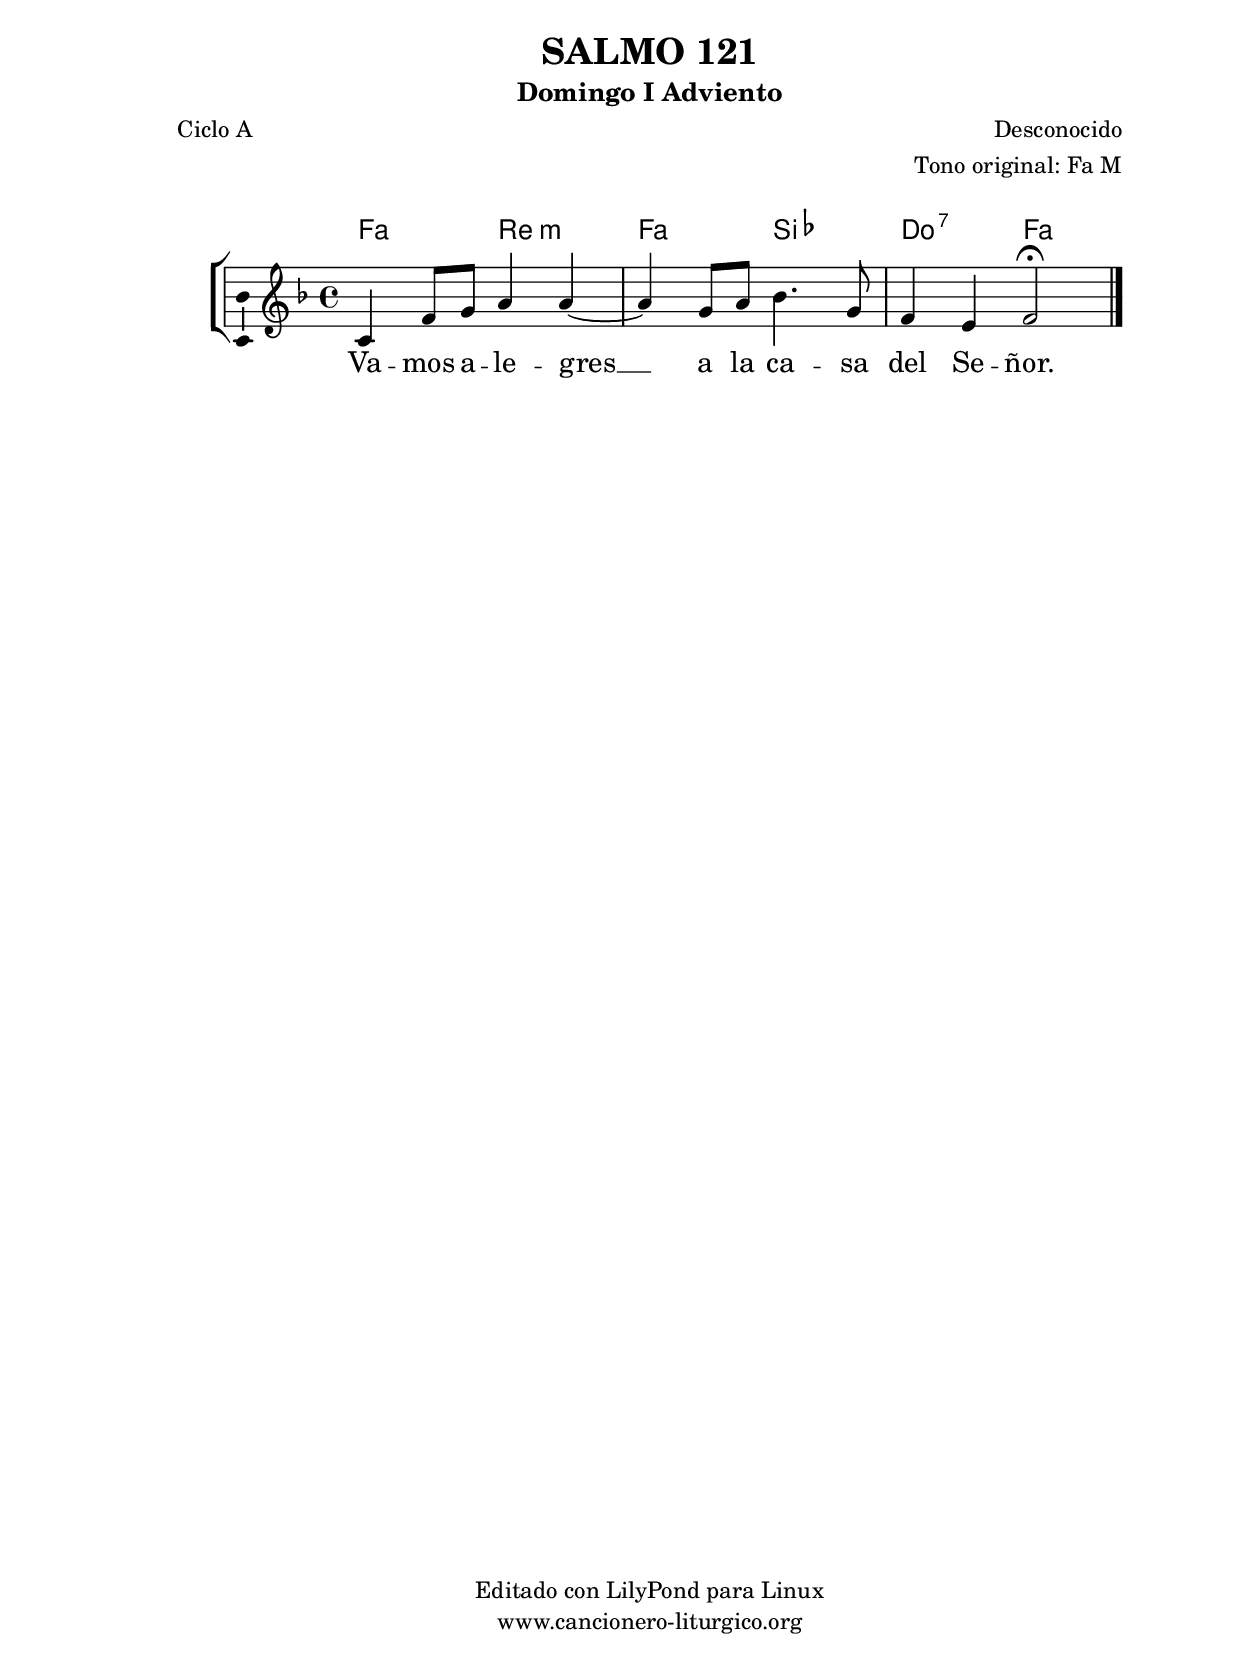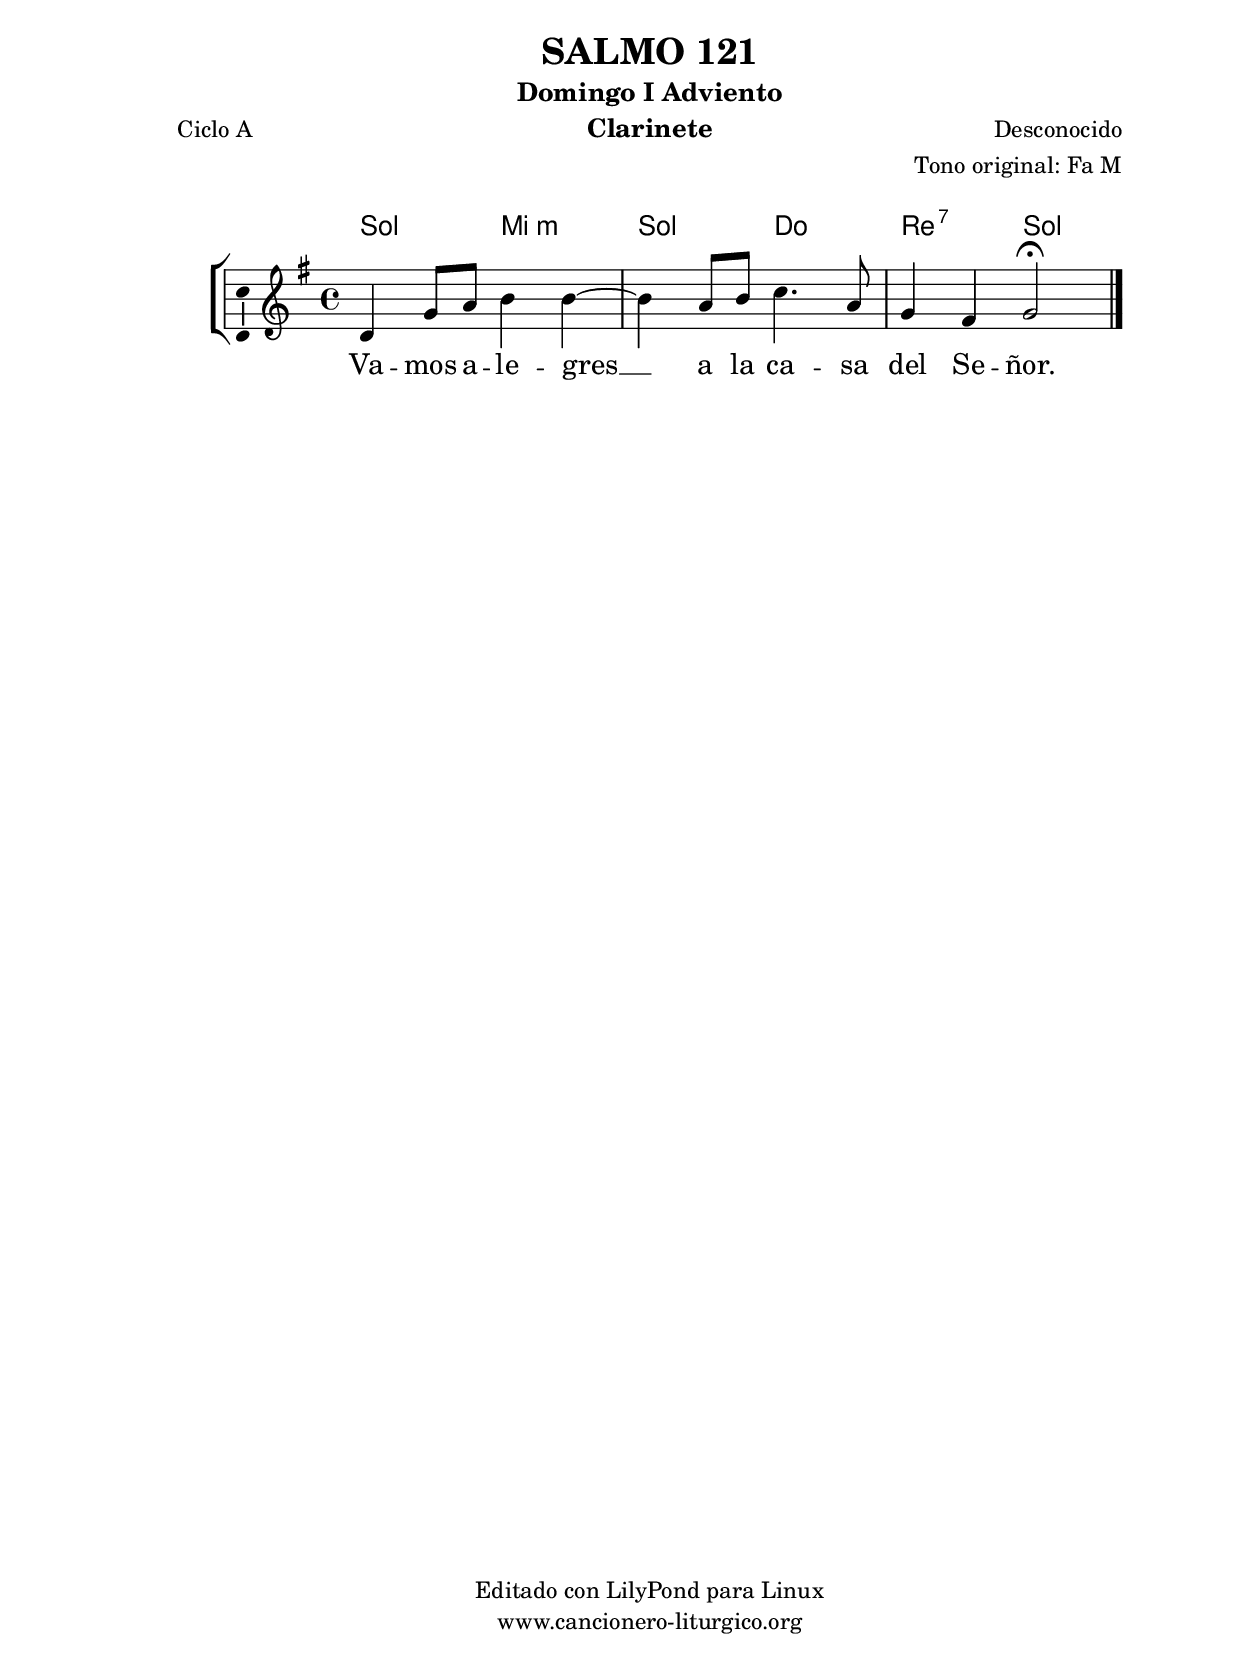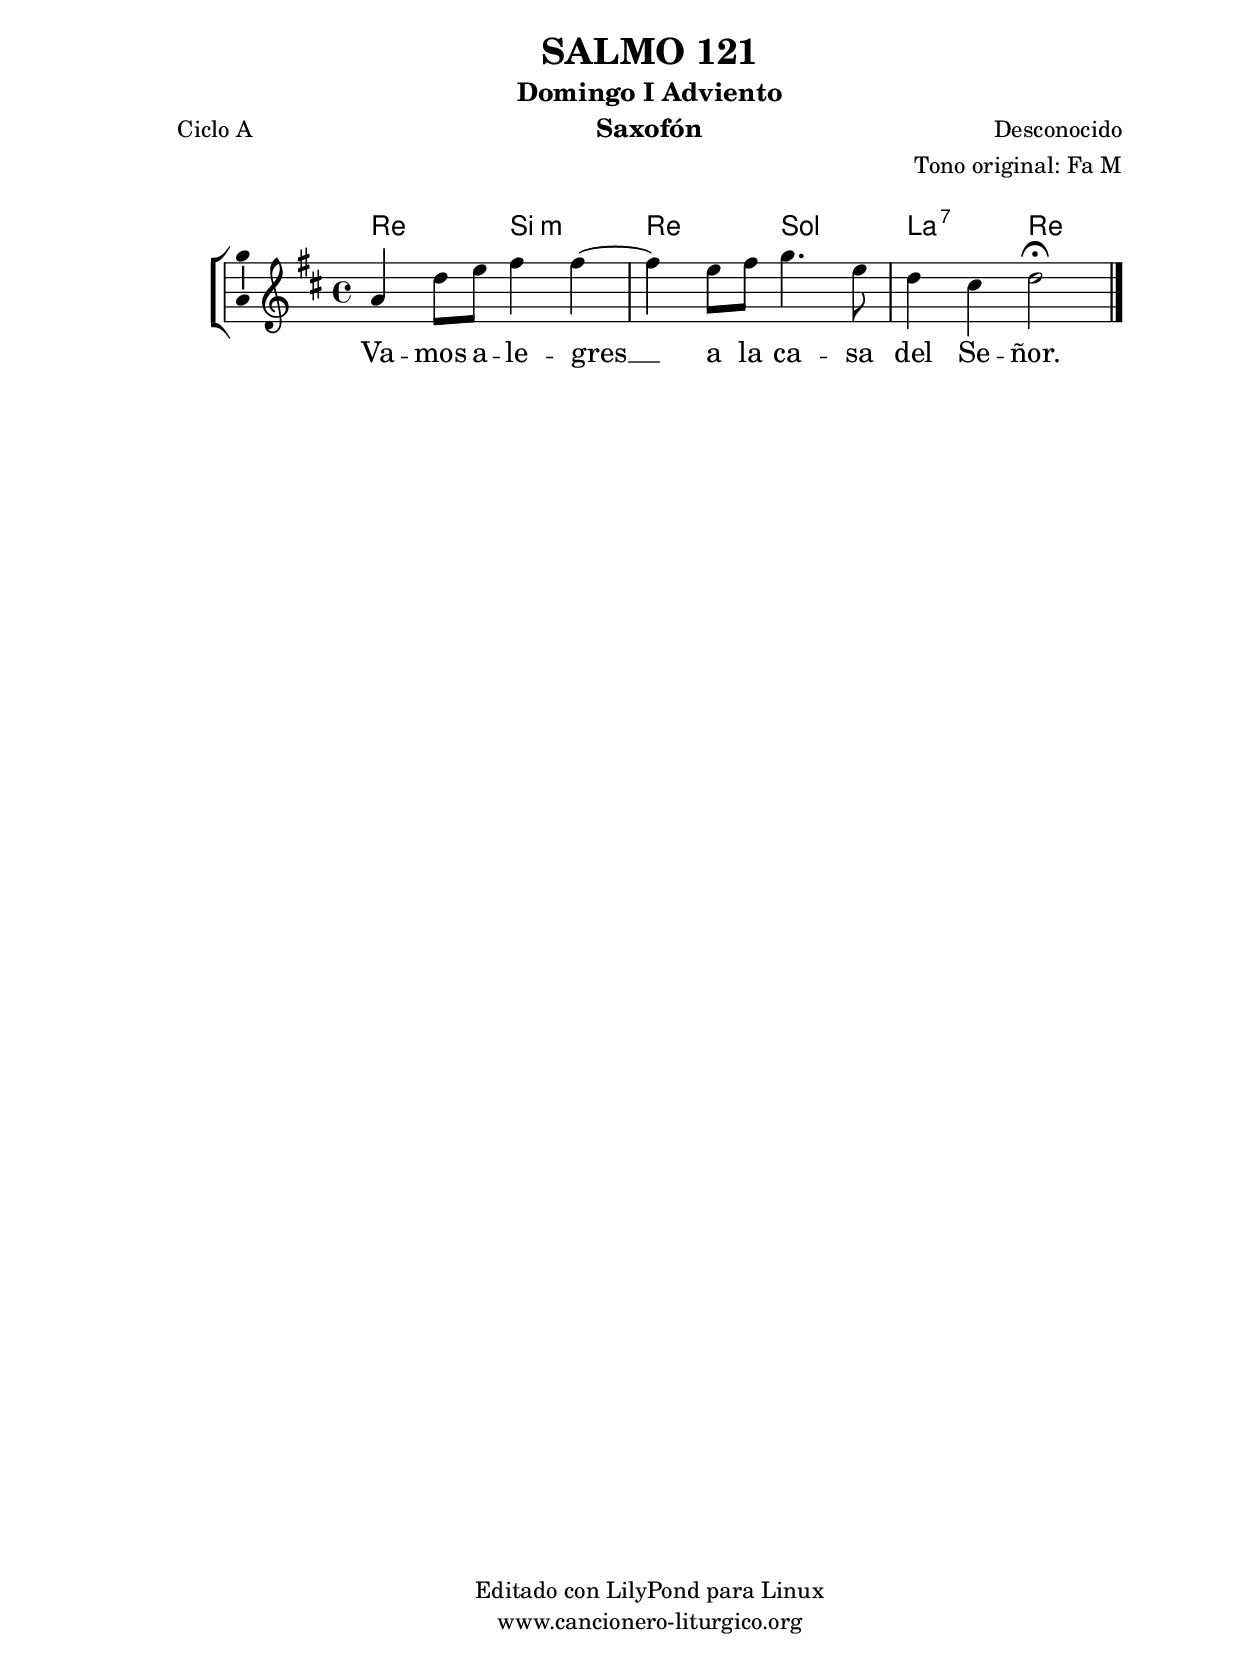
%
%para convertir .midi en .wav:
%timidity filename.midi -Ow -o finename.wav
%
%
%Para convertir de .wav a .mp3:
%lame -h -m j filename.wav
%
%
%para escuchar el midi:
%timidity nombrefichero.midi
%


%versión de lilypond para la que se ha escrito esta partitura:
\version "2.16.0"

	%Tamaño papel
	#(set-default-paper-size "a4")
	%Tamaño partitura
	#(set-global-staff-size 20)
	%No responde al pulsar sobre una nota
	#(ly:set-option 'point-and-click #f)

%parámetros del encabezamiento:
\header {
	title = "SALMO 121"
	subtitle = "Domingo I Adviento"
	composer = "Desconocido"
	poet = "Ciclo A"
	meter = ""
	arranger = "Tono original: Fa M"
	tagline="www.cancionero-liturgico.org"
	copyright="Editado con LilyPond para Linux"
	}

%parámetros asociados al papel:
\paper  {
	oddHeaderMarkup = \markup {\fill-line { \on-the-fly #not-first-page \fromproperty #'header:title \on-the-fly #not-first-page \fromproperty #'header:composer }}
	evenHeaderMarkup = \markup {\fill-line { \fromproperty #'header:composer \fromproperty #'header:title }}
	#(set-paper-size "a4")
	print-page-number = ##f
	first-page-number = 1
	print-first-page-number = ##f
%	head-separation = 3.0 \cm
	top-margin = 2.0 \cm
	bottom-margin = 0.5\cm
%%%	bottom-margin = -1.0\cm
	left-margin = 3.0 \cm
	line-width = 16.0 \cm 
	indent = 8\mm
	interscoreline = 2.\mm
	between-system-space = 15\mm
%	para que las partituras no llenen la hoja:
	ragged-bottom = ##t
%	idem para la última hoja:
	ragged-last-bottom = ##f
%	para que las partituras llenen el ancho del papel:
	ragged-last = ##f
	after-title-space = 2.5 \cm
%page-count=1
%system-count=8

	%Flexible Vertical Spacing
%	markup-markup-spacing =
%	#'((basic-distance . 15) (minimum-distance . 15) (padding . 3))
	markup-system-spacing =
	#'((basic-distance . 15) (minimum-distance . 15) (padding . 3))
	system-system-spacing =
	#'((basic-distance . 15) (minimum-distance . 15) (padding . 3))
	score-system-spacing =
	#'((basic-distance . 15) (minimum-distance . 15) (padding . 5))
%	top-system-spacing = % header
%	#'((basic-distance . 8) (minimum-distance . 0) (padding . 3))
%	top-markup-spacing =
%	#'((basic-distance . 20) (minimum-distance . 20) (padding . 3))
	last-bottom-spacing = % footer
	#'((basic-distance . 5) (minimum-distance . 5) (padding . 3))
%	score-markup-spacing =
%	#'((basic-distance . 16) (minimum-distance . 13) (padding . 3))

	}


%parámetros que afectan a toda la partitura:
global =  {
	%clave de sol (G):
	\clef G
	%armadura:
%	\transpose aes g
	\key f \major
	\tempo 4=100
	\set Score.tempoHideNote = ##t
	}


acordes = {
	\italianChords
	\chordmode {
%	\transpose aes g
{

f2 d:m f bes c:7 f

	}
	}
}

melodia = 
%	\transpose aes g
{
	\relative c'{

\time 4/4
c4 f8 g a4 a~
a4 g8 a bes4. g8
f4 e f2 \fermata

	\bar "|."
	}
	}


texto = \lyricmode {
Va -- mos a -- le -- gres __ a la ca -- sa del Se -- ñor.
	}


acordesStaff = \context ChordNames = acordesStaff <<
	\set chordChanges = ##t
	\acordes
	>>


vozStaff = \context Voice = vozStaff
\with {\consists "Ambitus_engraver"}
<<
%	\set Staff.instrumentName = ""
%	\set Staff.shortInstrumentName = ""
%	\set Staff.midiInstrument = #"clarinet"
%	\set Staff.midiInstrument = #"cello"
%	\set Staff.midiInstrument = #"flute"
	\set Staff.midiInstrument = #"electric guitar (jazz)"
%	\set Staff.midiInstrument = #"english horn"
%	\set Staff.midiInstrument = #"violin"
%	\set Staff.midiInstrument = #"glockenspiel"
	\set Staff.midiMinimumVolume = #0.7
	\set Staff.midiMaximumVolume = #0.9
	\global
	\melodia
	>>


textoStaff = \context Lyrics = textoStaff <<
	\lyricsto vozStaff \texto
	>>

\book {
	\score {
		\context ChoirStaff {
			\override StaffGroup.SystemStartBracket #'collapse-height = #1
			\override Score.SystemStartBar #'collapse-height = #1
			<<
			\acordesStaff
			\vozStaff
			\textoStaff
			>>
			}
		\layout {
	    		\context {
				\Lyrics
				\override LyricText #'font-size = #2
				}
	   		 \context {
				\Score
				%fontSize = #3
				\override StaffSymbol #'staff-space = #(magstep +3)
				%\override Beam #'thickness = #0.55
				%\override SpacingSpanner #'spacing-increment = #1.0
				%\override Slur #'height-limit = #1.5
				}
			}
		}
	\score {
		\unfoldRepeats
		\context ChoirStaff {
			<<
			\acordesStaff
			\vozStaff
			>>
			}
		\midi {
	  		\context {
	  			\Score
				tempoWholesPerMinute = #(ly:make-moment 70 4)
				}
			}
		}
	}

%Partitura para clarinete
#(define output-suffix "C")
\book {
	\header{
		instrument = "Clarinete"
		}
	\score {
		\context ChoirStaff {
			\override StaffGroup.SystemStartBracket #'collapse-height = #1
			\override Score.SystemStartBar #'collapse-height = #1
\transpose c d
			<<
			\acordesStaff
			\vozStaff
			\textoStaff
			>>
			}
		\layout {
	    		\context {
				\Lyrics
				\override LyricText #'font-size = #2
				}
	   		 \context {
				\Score
				%fontSize = #3
				\override StaffSymbol #'staff-space = #(magstep +3)
				%\override Beam #'thickness = #0.55
				%\override SpacingSpanner #'spacing-increment = #1.0
				%\override Slur #'height-limit = #1.5
				}
			}
		}
	}

%Partitura para saxofón
#(define output-suffix "S")
\book {
	\header{
		instrument = "Saxofón"
		}
	\score {
		\context ChoirStaff {
			\override StaffGroup.SystemStartBracket #'collapse-height = #1
			\override Score.SystemStartBar #'collapse-height = #1
\transpose c a
			<<
			\acordesStaff
			\vozStaff
			\textoStaff
			>>
			}
		\layout {
	    		\context {
				\Lyrics
				\override LyricText #'font-size = #2
				}
	   		 \context {
				\Score
				%fontSize = #3
				\override StaffSymbol #'staff-space = #(magstep +3)
				%\override Beam #'thickness = #0.55
				%\override SpacingSpanner #'spacing-increment = #1.0
				%\override Slur #'height-limit = #1.5
				}
			}
		}
	}

